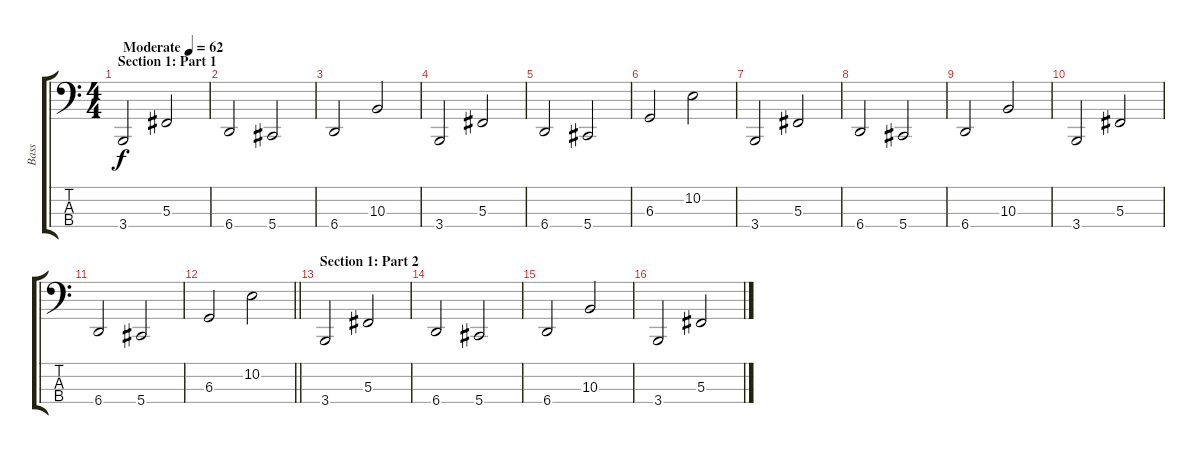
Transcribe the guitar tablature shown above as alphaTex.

\track ("Bass" "Bass") {instrument electricbasspick}
\staff {score tabs}
\tuning (B1 Gb1 Db1 Ab0) {hide}
\ts (4 4)
\section ("" "Section 1: Part 1")
\tempo (62 "Moderate")
\clef f4
\ks c
3.4.2{dy f instrument electricbasspick} 5.3.2 |
6.4.2 5.4.2 |
6.4.2 10.3.2 |
3.4.2 5.3.2 |
6.4.2 5.4.2 |
6.3.2 10.2.2 |
3.4.2 5.3.2 |
6.4.2 5.4.2 |
6.4.2 10.3.2 |
3.4.2 5.3.2 |
6.4.2 5.4.2 |
\barLineRight lightlight
6.3.2 10.2.2 |
\section ("" "Section 1: Part 2")
3.4.2 5.3.2 |
6.4.2 5.4.2 |
6.4.2 10.3.2 |
3.4.2 5.3.2
